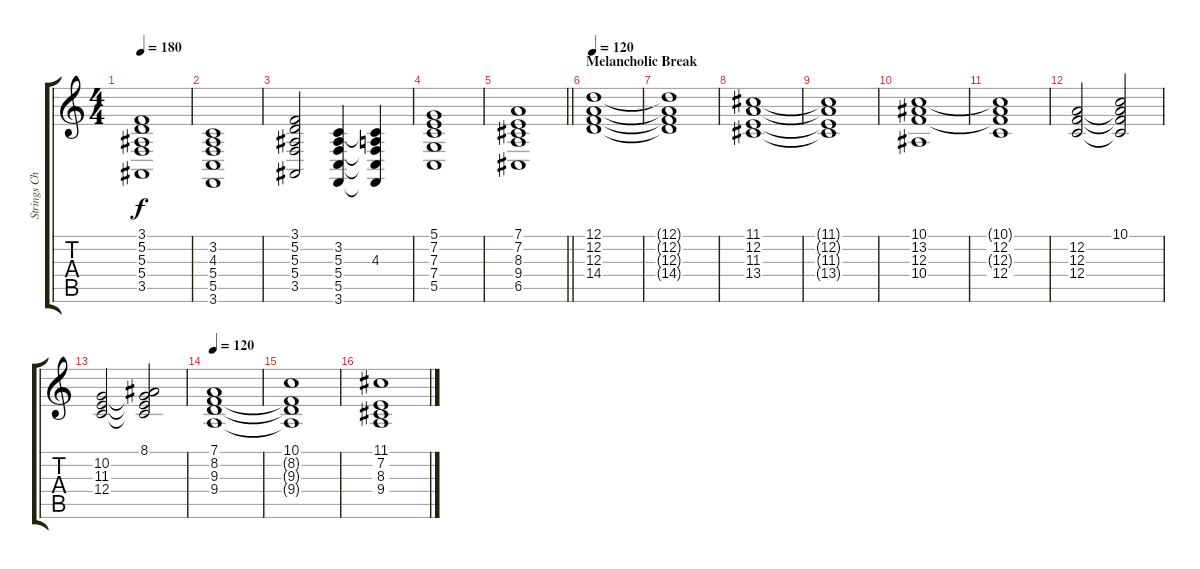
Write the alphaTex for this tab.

\track ("Strings Chords" "Strings Ch") {instrument stringensemble1}
\staff {score tabs}
\tuning (D4 A3 F3 C3 G2 D2) {hide}
\ts (4 4)
\tempo 180
\clef g2
\ks c
(3.1 5.2 5.3 5.4 3.5).1{dy f} |
(3.2 4.3 5.4 5.5 3.6).1 |
(3.1 5.2 5.3 5.4 3.5).2 (3.2 5.3 5.4 5.5 3.6).4 (3.2{t} 4.3 5.4{t} 5.5{t} 3.6{t}).4 |
(5.1 7.2 7.3 7.4 5.5).1 |
\barLineRight lightlight
(7.1 7.2 8.3 9.4 6.5).1 |
\section ("" "Melancholic Break")
\tempo 120
(12.1 12.2 12.3 14.4).1 |
(12.1{t} 12.2{t} 12.3{t} 14.4{t}).1 |
(11.1 12.2 11.3 13.4).1 |
(11.1{t} 12.2{t} 11.3{t} 13.4{t}).1 |
(10.1 13.2 12.3 10.4).1 |
(10.1{t} 12.2 12.3{t} 12.4).1 |
(12.2 12.3 12.4).2 (10.1 12.2{t} 12.3{t} 12.4{t}).2 |
(10.2 11.3 12.4).2 (8.1 10.2{t} 11.3{t} 12.4{t}).2 |
\tempo 120
(7.1 8.2 9.3 9.4).1 |
(10.1 8.2{t} 9.3{t} 9.4{t}).1 |
(11.1 7.2 8.3 9.4).1
